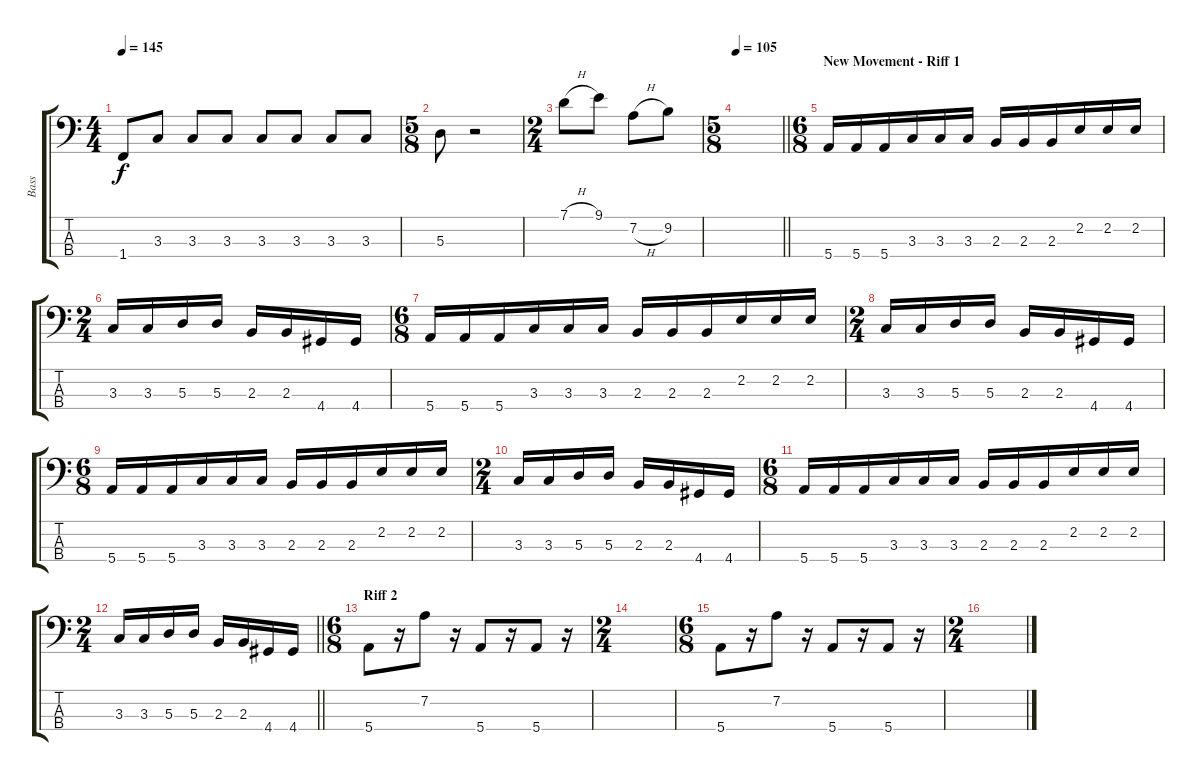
\track ("Bass" "Bass") {instrument electricbassfinger}
\staff {score tabs}
\tuning (G2 D2 A1 E1) {hide}
\ts (4 4)
\tempo 145
\clef f4
\ks c
1.4{t}.8{dy f} 3.3.8 3.3.8 3.3.8 3.3.8 3.3.8 3.3.8 3.3.8 |
\ts (5 8)
5.3.8 r.2 |
\ts (2 4)
7.1{h}.8 9.1.8 7.2{h}.8 9.2.8 |
\ts (5 8)
\tempo 105
\barLineRight lightlight
|
\ts (6 8)
\section ("" "New Movement - Riff 1")
5.4.16{instrument electricbassfinger} 5.4.16 5.4.16 3.3.16 3.3.16 3.3.16 2.3.16 2.3.16 2.3.16 2.2.16 2.2.16 2.2.16 |
\ts (2 4)
3.3.16 3.3.16 5.3.16 5.3.16 2.3.16 2.3.16 4.4.16 4.4.16 |
\ts (6 8)
5.4.16 5.4.16 5.4.16 3.3.16 3.3.16 3.3.16 2.3.16 2.3.16 2.3.16 2.2.16 2.2.16 2.2.16 |
\ts (2 4)
3.3.16 3.3.16 5.3.16 5.3.16 2.3.16 2.3.16 4.4.16 4.4.16 |
\ts (6 8)
5.4.16 5.4.16 5.4.16 3.3.16 3.3.16 3.3.16 2.3.16 2.3.16 2.3.16 2.2.16 2.2.16 2.2.16 |
\ts (2 4)
3.3.16 3.3.16 5.3.16 5.3.16 2.3.16 2.3.16 4.4.16 4.4.16 |
\ts (6 8)
5.4.16 5.4.16 5.4.16 3.3.16 3.3.16 3.3.16 2.3.16 2.3.16 2.3.16 2.2.16 2.2.16 2.2.16 |
\ts (2 4)
\barLineRight lightlight
3.3.16 3.3.16 5.3.16 5.3.16 2.3.16 2.3.16 4.4.16 4.4.16 |
\ts (6 8)
\section ("" "Riff 2")
5.4.8{instrument slapbass2} r.16 7.2.8 r.16 5.4.8 r.16 5.4.8 r.16 |
\ts (2 4)
|
\ts (6 8)
5.4.8 r.16 7.2.8 r.16 5.4.8 r.16 5.4.8 r.16 |
\ts (2 4)
